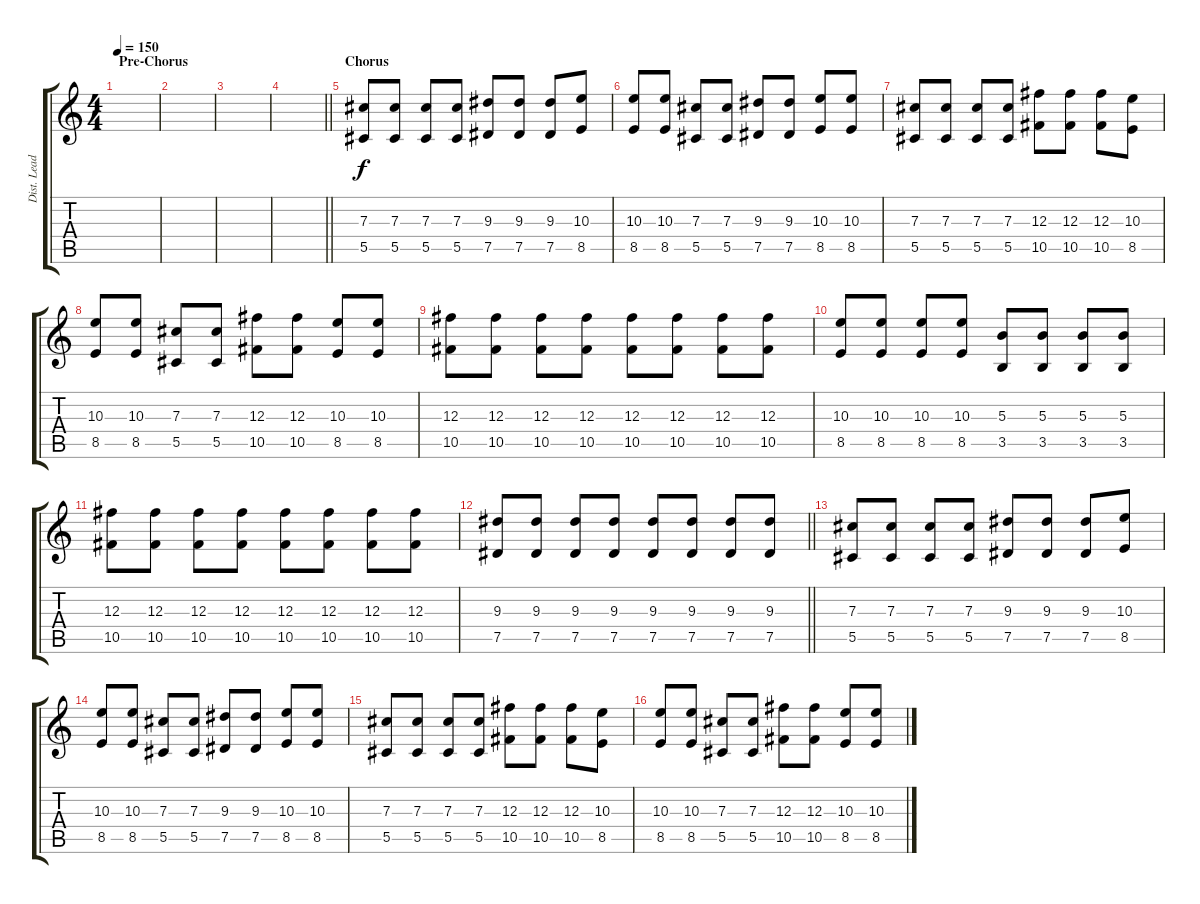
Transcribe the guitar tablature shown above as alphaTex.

\track ("Dist. Lead Guitar" "Dist. Lead") {instrument distortionguitar}
\staff {score tabs}
\tuning (Eb4 Bb3 Gb3 Db3 Ab2 Db2) {hide}
\ts (4 4)
\section ("" "Pre-Chorus")
\tempo 150
\clef g2
\ks c
|
|
|
\barLineRight lightlight
|
\section ("" "Chorus")
(7.3 5.5).8{volume 13} (7.3 5.5).8 (7.3 5.5).8 (7.3 5.5).8 (9.3 7.5).8 (9.3 7.5).8 (9.3 7.5).8 (10.3 8.5).8 |
(10.3 8.5).8 (10.3 8.5).8 (7.3 5.5).8 (7.3 5.5).8 (9.3 7.5).8 (9.3 7.5).8 (10.3 8.5).8 (10.3 8.5).8 |
(7.3 5.5).8 (7.3 5.5).8 (7.3 5.5).8 (7.3 5.5).8 (12.3 10.5).8 (12.3 10.5).8 (12.3 10.5).8 (10.3 8.5).8 |
(10.3 8.5).8 (10.3 8.5).8 (7.3 5.5).8 (7.3 5.5).8 (12.3 10.5).8 (12.3 10.5).8 (10.3 8.5).8 (10.3 8.5).8 |
(12.3 10.5).8 (12.3 10.5).8 (12.3 10.5).8 (12.3 10.5).8 (12.3 10.5).8 (12.3 10.5).8 (12.3 10.5).8 (12.3 10.5).8 |
(10.3 8.5).8 (10.3 8.5).8 (10.3 8.5).8 (10.3 8.5).8 (5.3 3.5).8 (5.3 3.5).8 (5.3 3.5).8 (5.3 3.5).8 |
(12.3 10.5).8 (12.3 10.5).8 (12.3 10.5).8 (12.3 10.5).8 (12.3 10.5).8 (12.3 10.5).8 (12.3 10.5).8 (12.3 10.5).8 |
\barLineRight lightlight
(9.3 7.5).8 (9.3 7.5).8 (9.3 7.5).8 (9.3 7.5).8 (9.3 7.5).8 (9.3 7.5).8 (9.3 7.5).8 (9.3 7.5).8 |
(7.3 5.5).8 (7.3 5.5).8 (7.3 5.5).8 (7.3 5.5).8 (9.3 7.5).8 (9.3 7.5).8 (9.3 7.5).8 (10.3 8.5).8 |
(10.3 8.5).8 (10.3 8.5).8 (7.3 5.5).8 (7.3 5.5).8 (9.3 7.5).8 (9.3 7.5).8 (10.3 8.5).8 (10.3 8.5).8 |
(7.3 5.5).8 (7.3 5.5).8 (7.3 5.5).8 (7.3 5.5).8 (12.3 10.5).8 (12.3 10.5).8 (12.3 10.5).8 (10.3 8.5).8 |
(10.3 8.5).8 (10.3 8.5).8 (7.3 5.5).8 (7.3 5.5).8 (12.3 10.5).8 (12.3 10.5).8 (10.3 8.5).8 (10.3 8.5).8
